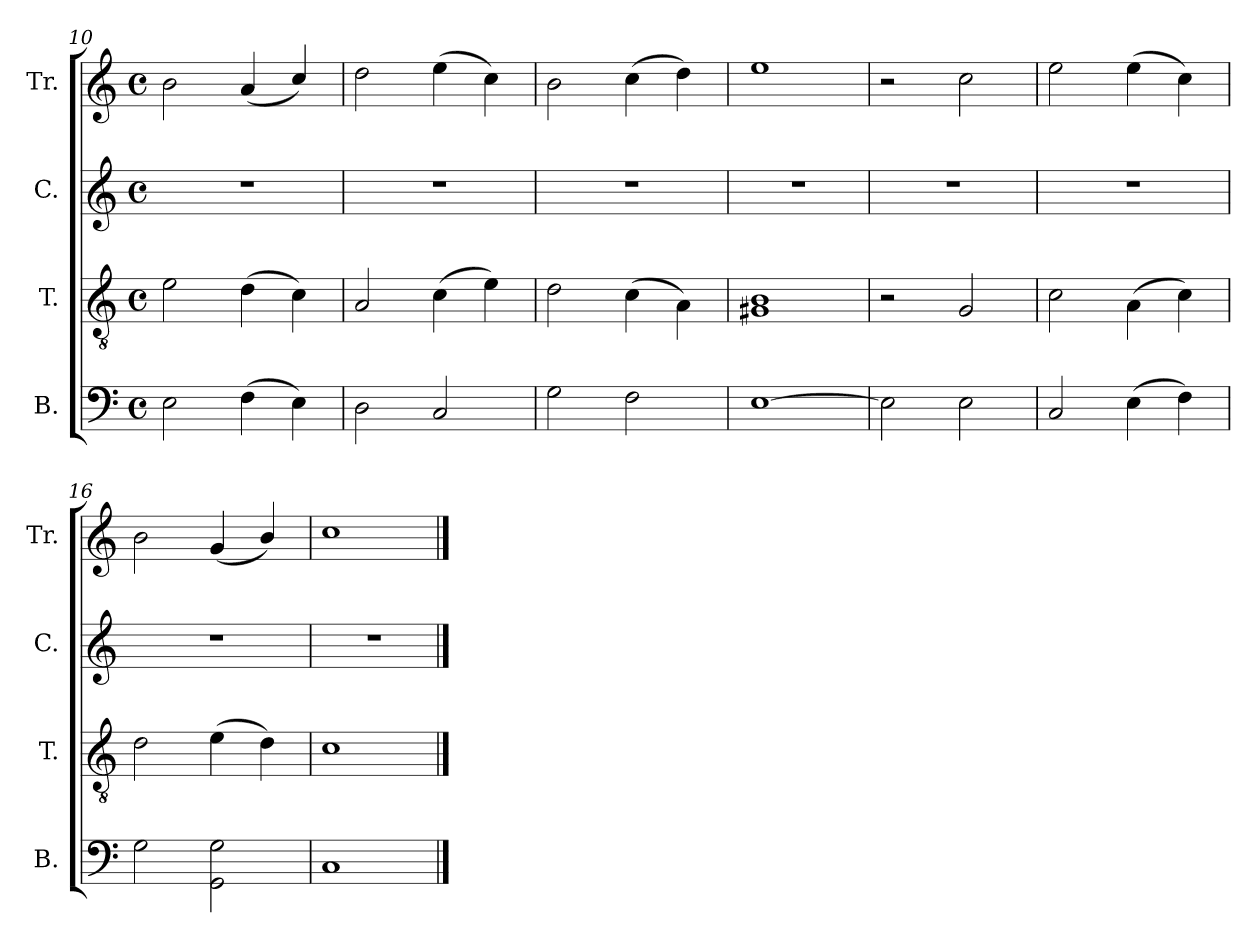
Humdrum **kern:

**kern	**kern	**kern	**kern
*part4	*part3	*part2	*part1
*staff4	*staff3	*staff2	*staff1
*I"B.	*I"T.	*I"C.	*I"Tr.
*I'B.	*I'T.	*I'C.	*I'Tr.
*clefF4	*clefGv2	*clefG2	*clefG2
*k[]	*k[]	*k[]	*k[]
*M4/4	*M4/4	*M4/4	*M4/4
*met(c)	*met(c)	*met(c)	*met(c)
=10	=10	=10	=10
2E\	2e\	1r	2b\
(4F\	(4d\	.	(4a/
4E\)	4c\)	.	4cc/)
=11	=11	=11	=11
2D\	2A/	1r	2dd\
2C/	(4c\	.	(4ee\
.	4e\)	.	4cc\)
=12	=12	=12	=12
2G\	2d\	1r	2b\
2F\	(4c\	.	(4cc\
.	4A\)	.	4dd\)
=13	=13	=13	=13
[1E	1G#X 1B	1r	1ee
=14	=14	=14	=14
2E\]	2r	1r	2r
2E\	2G/	.	2cc\
=15	=15	=15	=15
2C/	2c\	1r	2ee\
(4E\	(4A\	.	(4ee\
4F\)	4c\)	.	4cc\)
=16	=16	=16	=16
2G\	2d\	1r	2b\
2GG\ 2G\	(4e\	.	(4g/
.	4d\)	.	4b/)
=17	=17	=17	=17
1C	1c	1r	1cc
==	==	==	==
*-	*-	*-	*-
